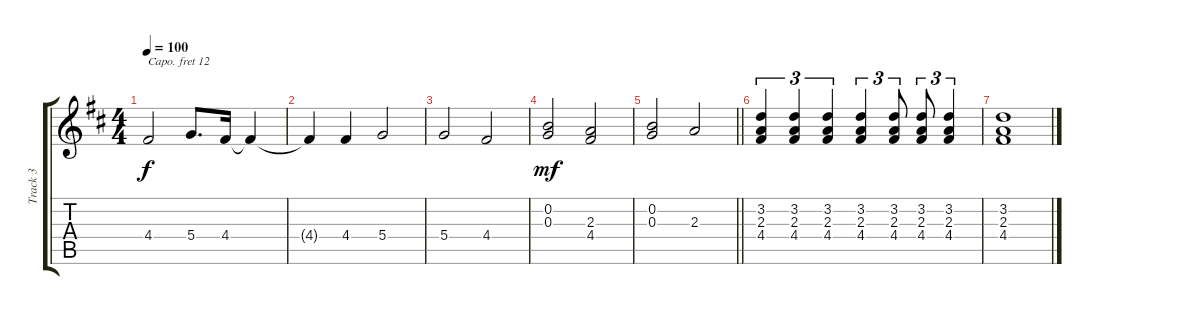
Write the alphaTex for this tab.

\track ("Track 3" "Track 3") {instrument reedorgan}
\staff {score tabs}
\capo 12
\tuning (E4 B3 G3 D3 A2 E2) {hide}
\ts (4 4)
\tempo 100
\clef g2
\ks d
4.4.2{dy f} 5.4.8{d} 4.4.16 4.4{t}.4 |
4.4{t}.4 4.4.4 5.4.2 |
5.4.2 4.4.2 |
(0.2 0.3).2{dy mf} (2.3 4.4).2 |
\barLineRight lightlight
(0.2 0.3).2 2.3.2 |
(3.2 2.3 4.4).4{tu (3 2)} (3.2 2.3 4.4).4{tu (3 2)} (3.2 2.3 4.4).4{tu (3 2)} (3.2 2.3 4.4).4{tu (3 2)} (3.2 2.3 4.4).8{tu (3 2)} (3.2 2.3 4.4).8{tu (3 2)} (3.2 2.3 4.4).4{tu (3 2)} |
(3.2 2.3 4.4).1
